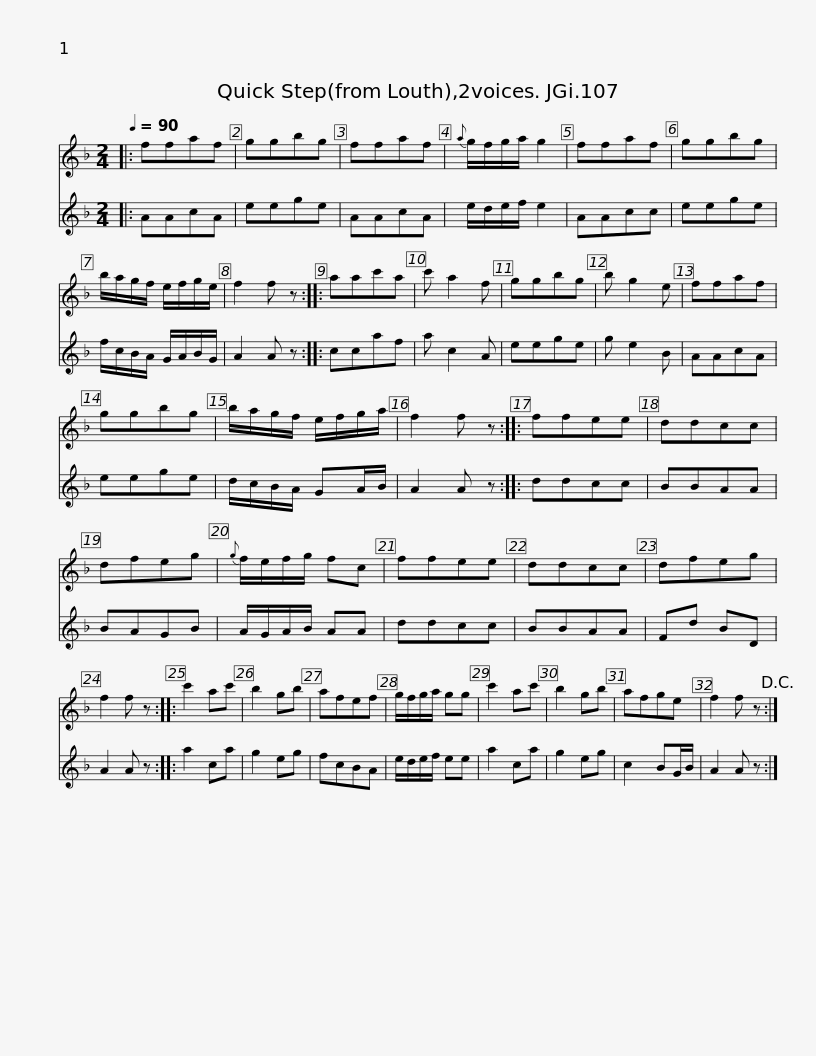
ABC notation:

X:1
%%score 1 2
L:1/8
Q:1/4=90
M:2/4
I:linebreak $
K:F
V:1 treble
V:2 treble
V:1
|: ffaf | ggbg | ffaf |{a} g/f/g/a/ g2 | ffaf | %5
 ggbg | b/a/g/f/ e/f/g/e/ | f2 f z ::$ aac'a | c' a2 f | %10
 ggbg | b g2 e | ffaf | ggbg | b/a/g/f/ e/f/g/a/ | %15
 f2 f z :: ffee |$ ddcc | dfeg |{g} f/e/f/g/ fc | %20
 ffee | ddcc | dfeg | f2 f z :: c'2 ac' | %25
 b2 gb | afef |$ g/f/g/a/ gg | c'2 ac' | b2 gb | %30
 afge | f2 f z!D.C.! :| %32
V:2
|: AAcA | eege | AAcA | e/d/e/f/ e2 | AAcc | %5
 eege | f/c/B/A/ G/A/B/G/ | A2 A z ::$ ccaf | a c2 A | %10
 eege | g e2 B | AAcA | eege | d/c/B/A/ GA/B/ | %15
 A2 A z :: ddcc |$ BBAA | BAGB | A/G/A/B/ AA | %20
 ddcc | BBAA | Fd BD | A2 A z :: a2 ca | %25
 g2 eg | fcBA |$ e/d/e/f/ ee | a2 ca | g2 eg | %30
 c2 BG/B/ | A2 A z :| %32
